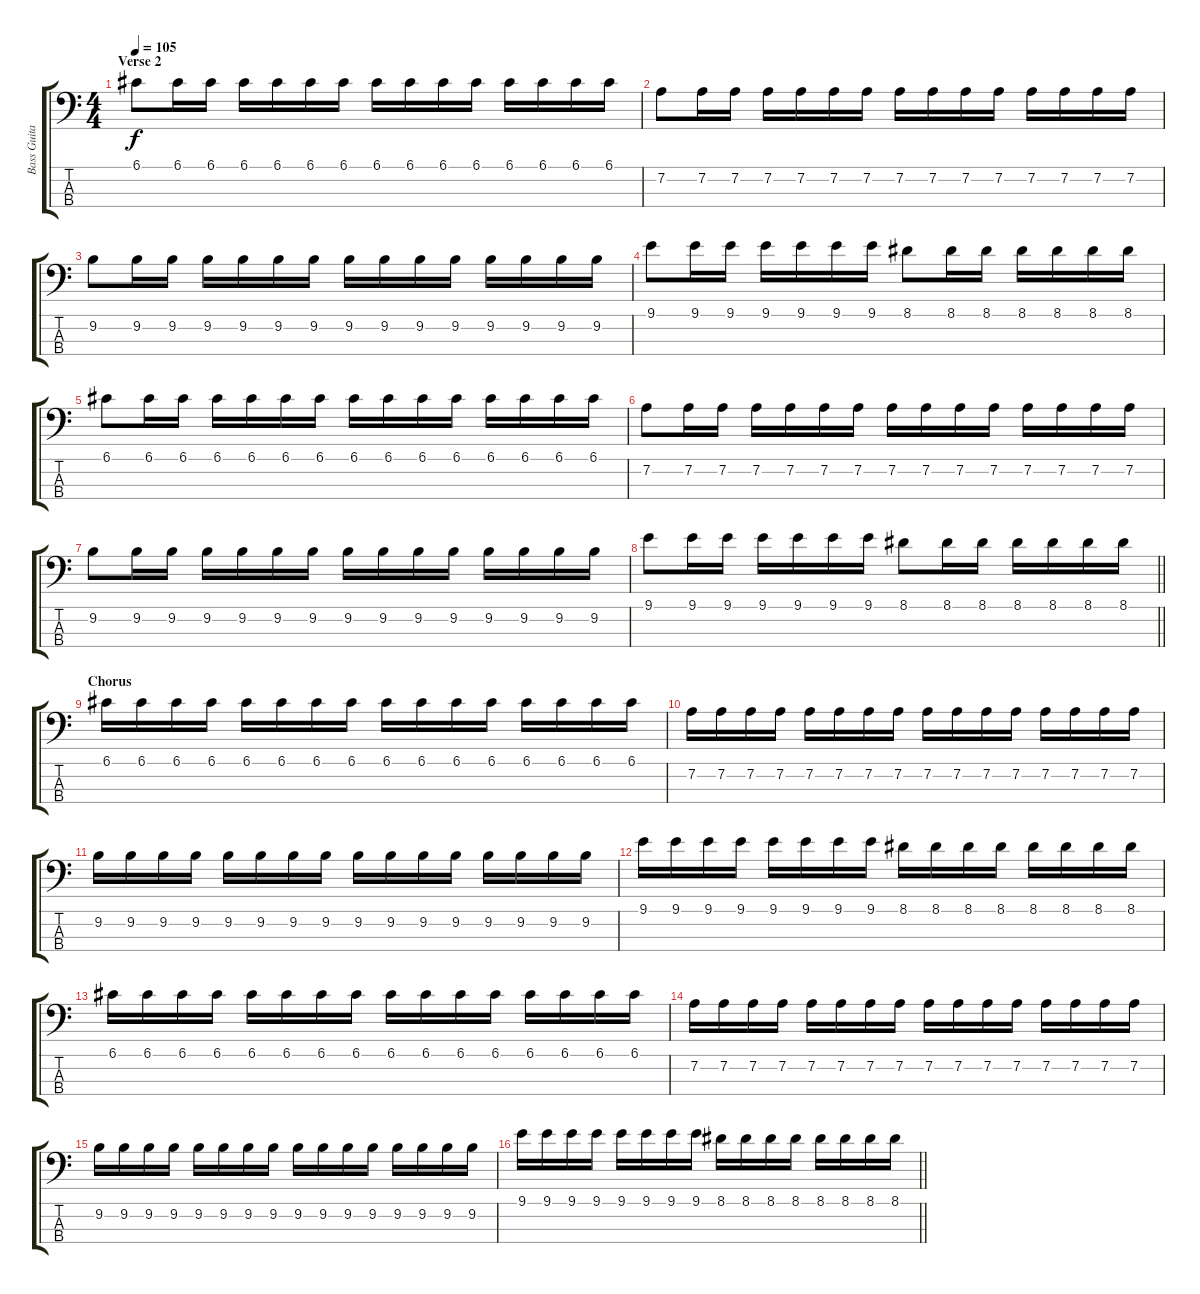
\track ("Bass Guitar" "Bass Guita") {instrument electricbassfinger}
\staff {score tabs}
\tuning (G2 D2 A1 D1) {hide}
\ts (4 4)
\section ("" "Verse 2")
\tempo 105
\clef f4
\ks c
6.1.8{dy f} 6.1.16 6.1.16 6.1.16 6.1.16 6.1.16 6.1.16 6.1.16 6.1.16 6.1.16 6.1.16 6.1.16 6.1.16 6.1.16 6.1.16 |
7.2.8 7.2.16 7.2.16 7.2.16 7.2.16 7.2.16 7.2.16 7.2.16 7.2.16 7.2.16 7.2.16 7.2.16 7.2.16 7.2.16 7.2.16 |
9.2.8 9.2.16 9.2.16 9.2.16 9.2.16 9.2.16 9.2.16 9.2.16 9.2.16 9.2.16 9.2.16 9.2.16 9.2.16 9.2.16 9.2.16 |
9.1.8 9.1.16 9.1.16 9.1.16 9.1.16 9.1.16 9.1.16 8.1.8 8.1.16 8.1.16 8.1.16 8.1.16 8.1.16 8.1.16 |
6.1.8 6.1.16 6.1.16 6.1.16 6.1.16 6.1.16 6.1.16 6.1.16 6.1.16 6.1.16 6.1.16 6.1.16 6.1.16 6.1.16 6.1.16 |
7.2.8 7.2.16 7.2.16 7.2.16 7.2.16 7.2.16 7.2.16 7.2.16 7.2.16 7.2.16 7.2.16 7.2.16 7.2.16 7.2.16 7.2.16 |
9.2.8 9.2.16 9.2.16 9.2.16 9.2.16 9.2.16 9.2.16 9.2.16 9.2.16 9.2.16 9.2.16 9.2.16 9.2.16 9.2.16 9.2.16 |
\barLineRight lightlight
9.1.8 9.1.16 9.1.16 9.1.16 9.1.16 9.1.16 9.1.16 8.1.8 8.1.16 8.1.16 8.1.16 8.1.16 8.1.16 8.1.16 |
\section ("" "Chorus")
6.1.16 6.1.16 6.1.16 6.1.16 6.1.16 6.1.16 6.1.16 6.1.16 6.1.16 6.1.16 6.1.16 6.1.16 6.1.16 6.1.16 6.1.16 6.1.16 |
7.2.16 7.2.16 7.2.16 7.2.16 7.2.16 7.2.16 7.2.16 7.2.16 7.2.16 7.2.16 7.2.16 7.2.16 7.2.16 7.2.16 7.2.16 7.2.16 |
9.2.16 9.2.16 9.2.16 9.2.16 9.2.16 9.2.16 9.2.16 9.2.16 9.2.16 9.2.16 9.2.16 9.2.16 9.2.16 9.2.16 9.2.16 9.2.16 |
9.1.16 9.1.16 9.1.16 9.1.16 9.1.16 9.1.16 9.1.16 9.1.16 8.1.16 8.1.16 8.1.16 8.1.16 8.1.16 8.1.16 8.1.16 8.1.16 |
6.1.16 6.1.16 6.1.16 6.1.16 6.1.16 6.1.16 6.1.16 6.1.16 6.1.16 6.1.16 6.1.16 6.1.16 6.1.16 6.1.16 6.1.16 6.1.16 |
7.2.16 7.2.16 7.2.16 7.2.16 7.2.16 7.2.16 7.2.16 7.2.16 7.2.16 7.2.16 7.2.16 7.2.16 7.2.16 7.2.16 7.2.16 7.2.16 |
9.2.16 9.2.16 9.2.16 9.2.16 9.2.16 9.2.16 9.2.16 9.2.16 9.2.16 9.2.16 9.2.16 9.2.16 9.2.16 9.2.16 9.2.16 9.2.16 |
\barLineRight lightlight
9.1.16 9.1.16 9.1.16 9.1.16 9.1.16 9.1.16 9.1.16 9.1.16 8.1.16 8.1.16 8.1.16 8.1.16 8.1.16 8.1.16 8.1.16 8.1.16
